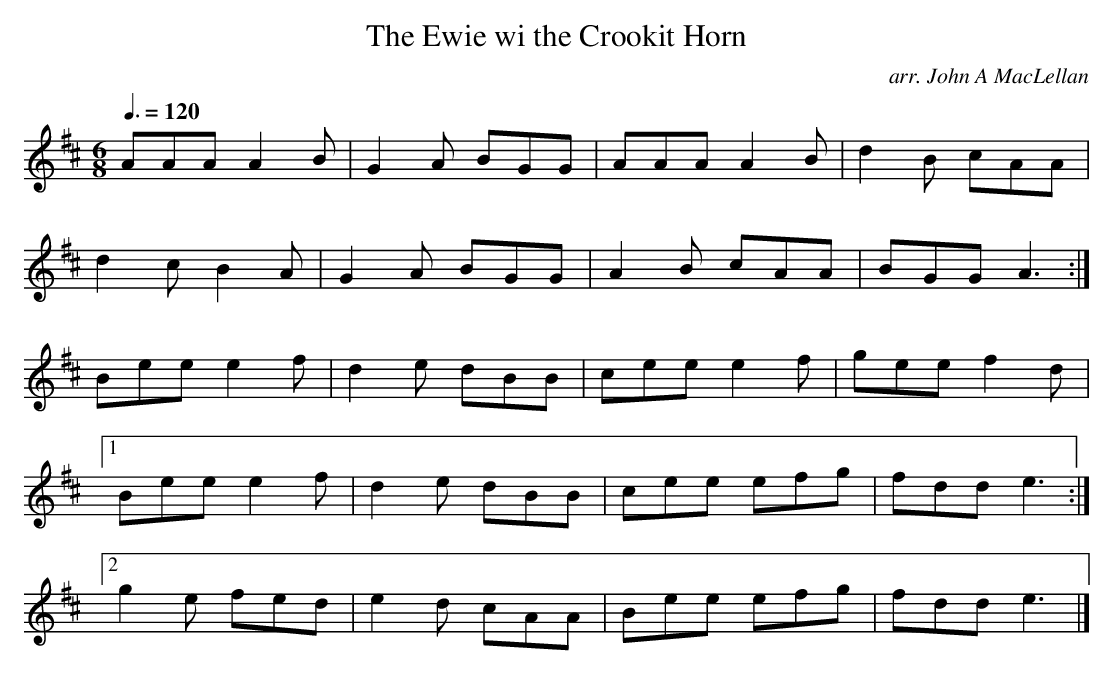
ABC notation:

X:1
T:The Ewie wi the Crookit Horn
C:arr. John A MacLellan
M:6/8
L:1/8
Q:3/8=120
K:AMix
   AAA A2B|G2A BGG|AAA A2B|d2B cAA|
   d2c B2A|G2A BGG|A2B cAA|BGG A3:|
   Bee e2f|d2e dBB|cee e2f|gee f2d|
[1 Bee e2f|d2e dBB|cee efg|fdd e3:|
[2 g2e fed|e2d cAA|Bee efg|fdd e3|]

This is a natural way of getting tonal variety on a bagpipe, since
changing the key signature is impossible.  It can be useful on other
instruments.  Here's an example of a set I constructed to play with
a friend who uses a lever harp.  It never changes the absolute pitch
set, so she never needs to flip a lever.  And for the hell of it,
there is no change in rhythmic pattern either, until the very last
tune.  Instead the variety comes from a continual change in tonal
centre.  It also alternates familiar and rarely-played tunes.
